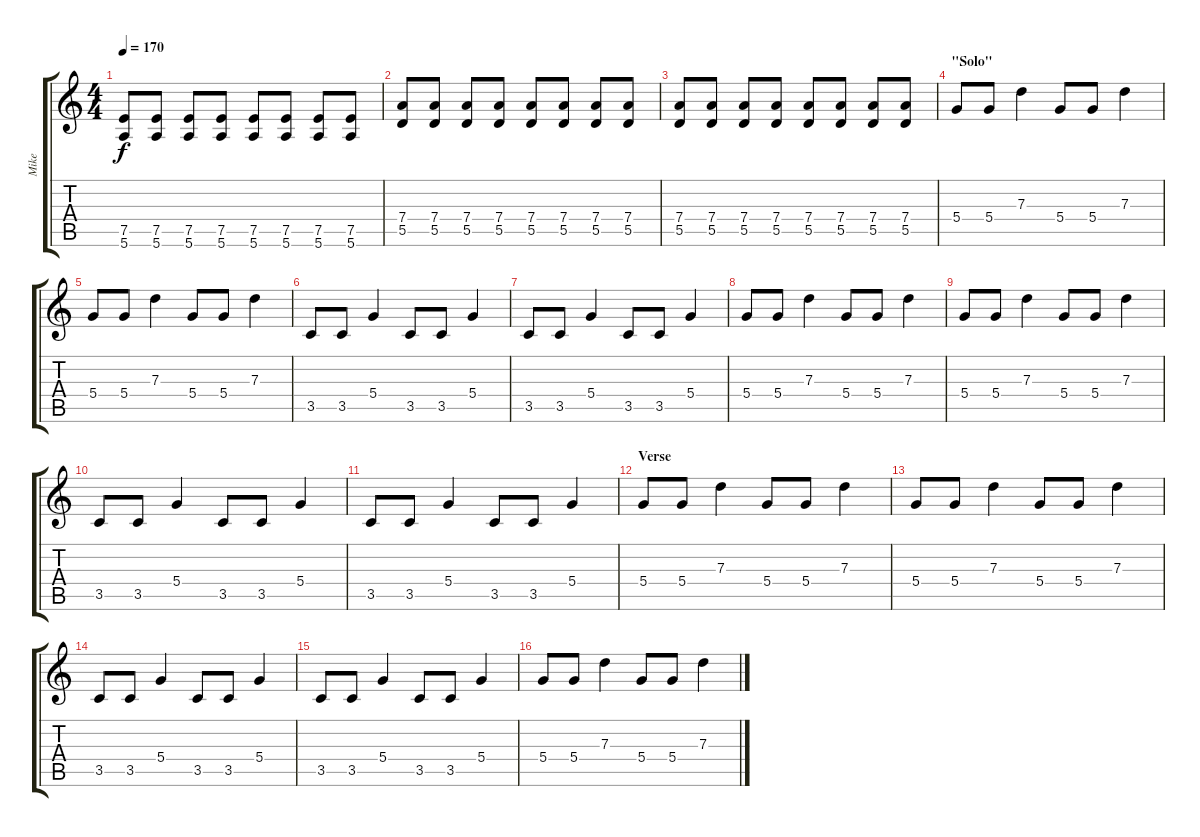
\track ("Mike" "Mike") {instrument distortionguitar}
\staff {score tabs}
\tuning (E4 B3 G3 D3 A2 E2) {hide}
\ts (4 4)
\tempo 170
\clef g2
\ks c
(7.5 5.6).8{dy f} (7.5 5.6).8 (7.5 5.6).8 (7.5 5.6).8 (7.5 5.6).8 (7.5 5.6).8 (7.5 5.6).8 (7.5 5.6).8 |
(7.4 5.5).8 (7.4 5.5).8 (7.4 5.5).8 (7.4 5.5).8 (7.4 5.5).8 (7.4 5.5).8 (7.4 5.5).8 (7.4 5.5).8 |
(7.4 5.5).8 (7.4 5.5).8 (7.4 5.5).8 (7.4 5.5).8 (7.4 5.5).8 (7.4 5.5).8 (7.4 5.5).8 (7.4 5.5).8 |
\section ("" "\"Solo\"")
5.4.8 5.4.8 7.3.4 5.4.8 5.4.8 7.3.4 |
5.4.8 5.4.8 7.3.4 5.4.8 5.4.8 7.3.4 |
3.5.8 3.5.8 5.4.4 3.5.8 3.5.8 5.4.4 |
3.5.8 3.5.8 5.4.4 3.5.8 3.5.8 5.4.4 |
5.4.8 5.4.8 7.3.4 5.4.8 5.4.8 7.3.4 |
5.4.8 5.4.8 7.3.4 5.4.8 5.4.8 7.3.4 |
3.5.8 3.5.8 5.4.4 3.5.8 3.5.8 5.4.4 |
3.5.8 3.5.8 5.4.4 3.5.8 3.5.8 5.4.4 |
\section ("" "Verse")
5.4.8 5.4.8 7.3.4 5.4.8 5.4.8 7.3.4 |
5.4.8 5.4.8 7.3.4 5.4.8 5.4.8 7.3.4 |
3.5.8 3.5.8 5.4.4 3.5.8 3.5.8 5.4.4 |
3.5.8 3.5.8 5.4.4 3.5.8 3.5.8 5.4.4 |
5.4.8 5.4.8 7.3.4 5.4.8 5.4.8 7.3.4
